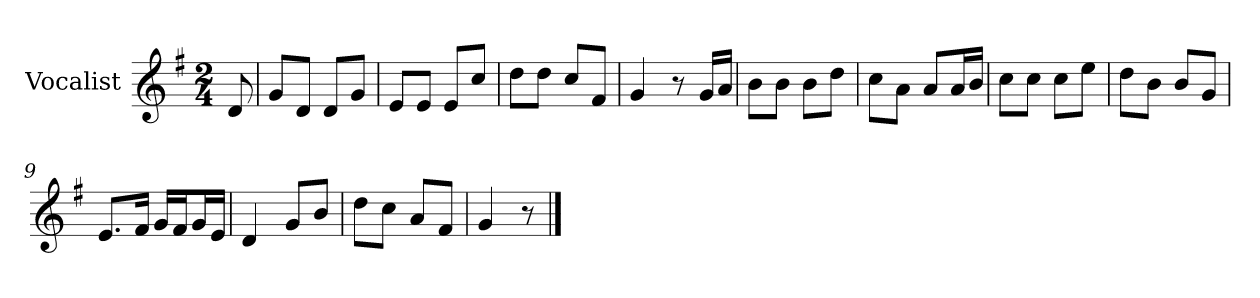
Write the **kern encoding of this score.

**kern
*part1
*staff1
*I"Vocalist
*k[f#]
*G:
*M2/4
=
8d
=1
8gL
8dJ
8dL
8gJ
=2
8eL
8eJ
8eL
8ccJ
=3
8ddL
8ddJ
8ccL
8f#J
=4
4g
8r
16gLL
16aJJ
=5
8bL
8bJ
8bL
8ddJ
=6
8ccL
8aJ
8aL
16aL
16bJJ
=7
8ccL
8ccJ
8ccL
8eeJ
=8
8ddL
8bJ
8bL
8gJ
=9
8.eL
16f#Jk
16gLL
16f#J
16gL
16eJJ
=10
4d
8gL
8bJ
=11
8ddL
8ccJ
8aL
8f#J
=12
4g
8r
==
*-
